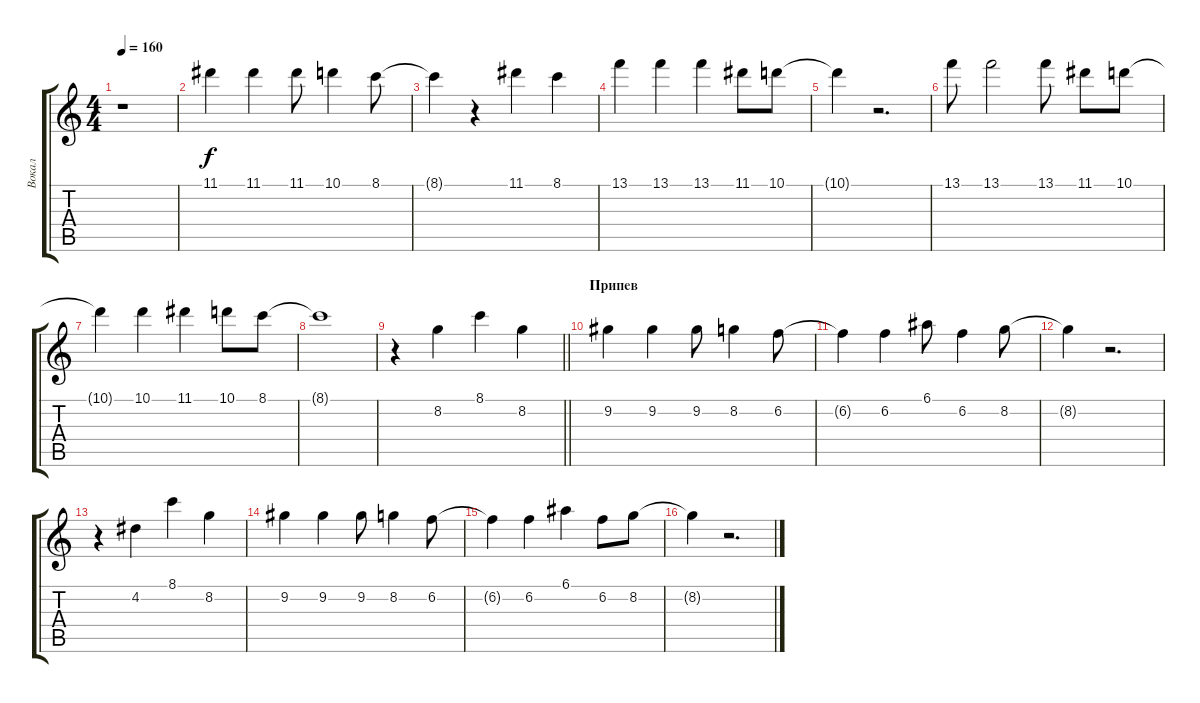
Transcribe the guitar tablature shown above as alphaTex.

\track ("Вокал" "Вокал") {instrument overdrivenguitar}
\staff {score tabs}
\tuning (E4 B3 G3 D3 A2 E2) {hide}
\ts (4 4)
\tempo 160
\clef g2
\ks c
r.1{dy f} |
11.1.4 11.1.4 11.1.8 10.1.4 8.1.8 |
8.1{t}.4 r.4 11.1.4 8.1.4 |
13.1.4 13.1.4 13.1.4 11.1.8 10.1.8 |
10.1{t}.4 r.2{d} |
13.1.8 13.1.2 13.1.8 11.1.8 10.1.8 |
10.1{t}.4 10.1.4 11.1.4 10.1.8 8.1.8 |
8.1{t}.1 |
\barLineRight lightlight
r.4 8.2.4 8.1.4 8.2.4 |
\section ("" "Припев")
9.2.4 9.2.4 9.2.8 8.2.4 6.2.8 |
6.2{t}.4 6.2.4 6.1.8 6.2.4 8.2.8 |
8.2{t}.4 r.2{d} |
r.4 4.2.4 8.1.4 8.2.4 |
9.2.4 9.2.4 9.2.8 8.2.4 6.2.8 |
6.2{t}.4 6.2.4 6.1.4 6.2.8 8.2.8 |
8.2{t}.4 r.2{d}
